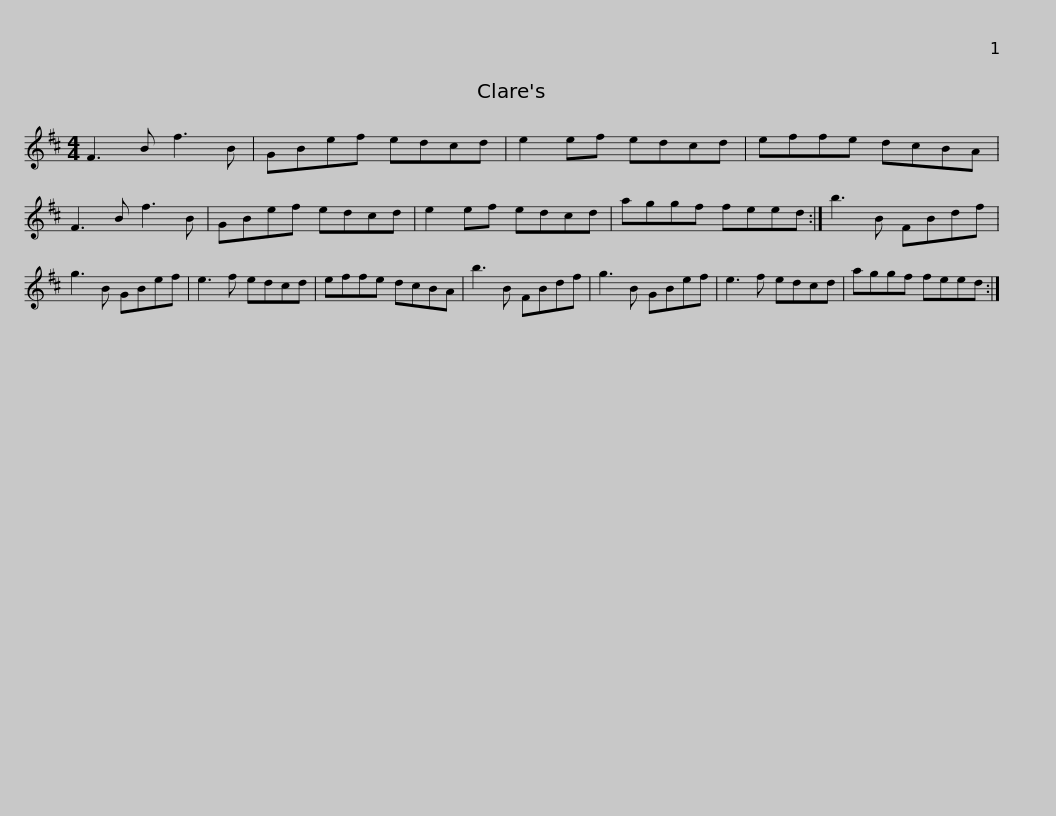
X:1
L:1/8
M:4/4
I:linebreak $
K:Bmin
V:1 treble
V:1
 F3 B f3 B | GBef edcd | e2 ef edcd | effe dcBA | F3 B f3 B | %5
 GBef edcd |$ e2 ef edcd | aggf feed :| b3 B FBdf | g3 B GBef | %10
 e3 f edcd | effe dcBA |$ b3 B FBdf | g3 B GBef | e3 f edcd | %15
 aggf feed :| %16
